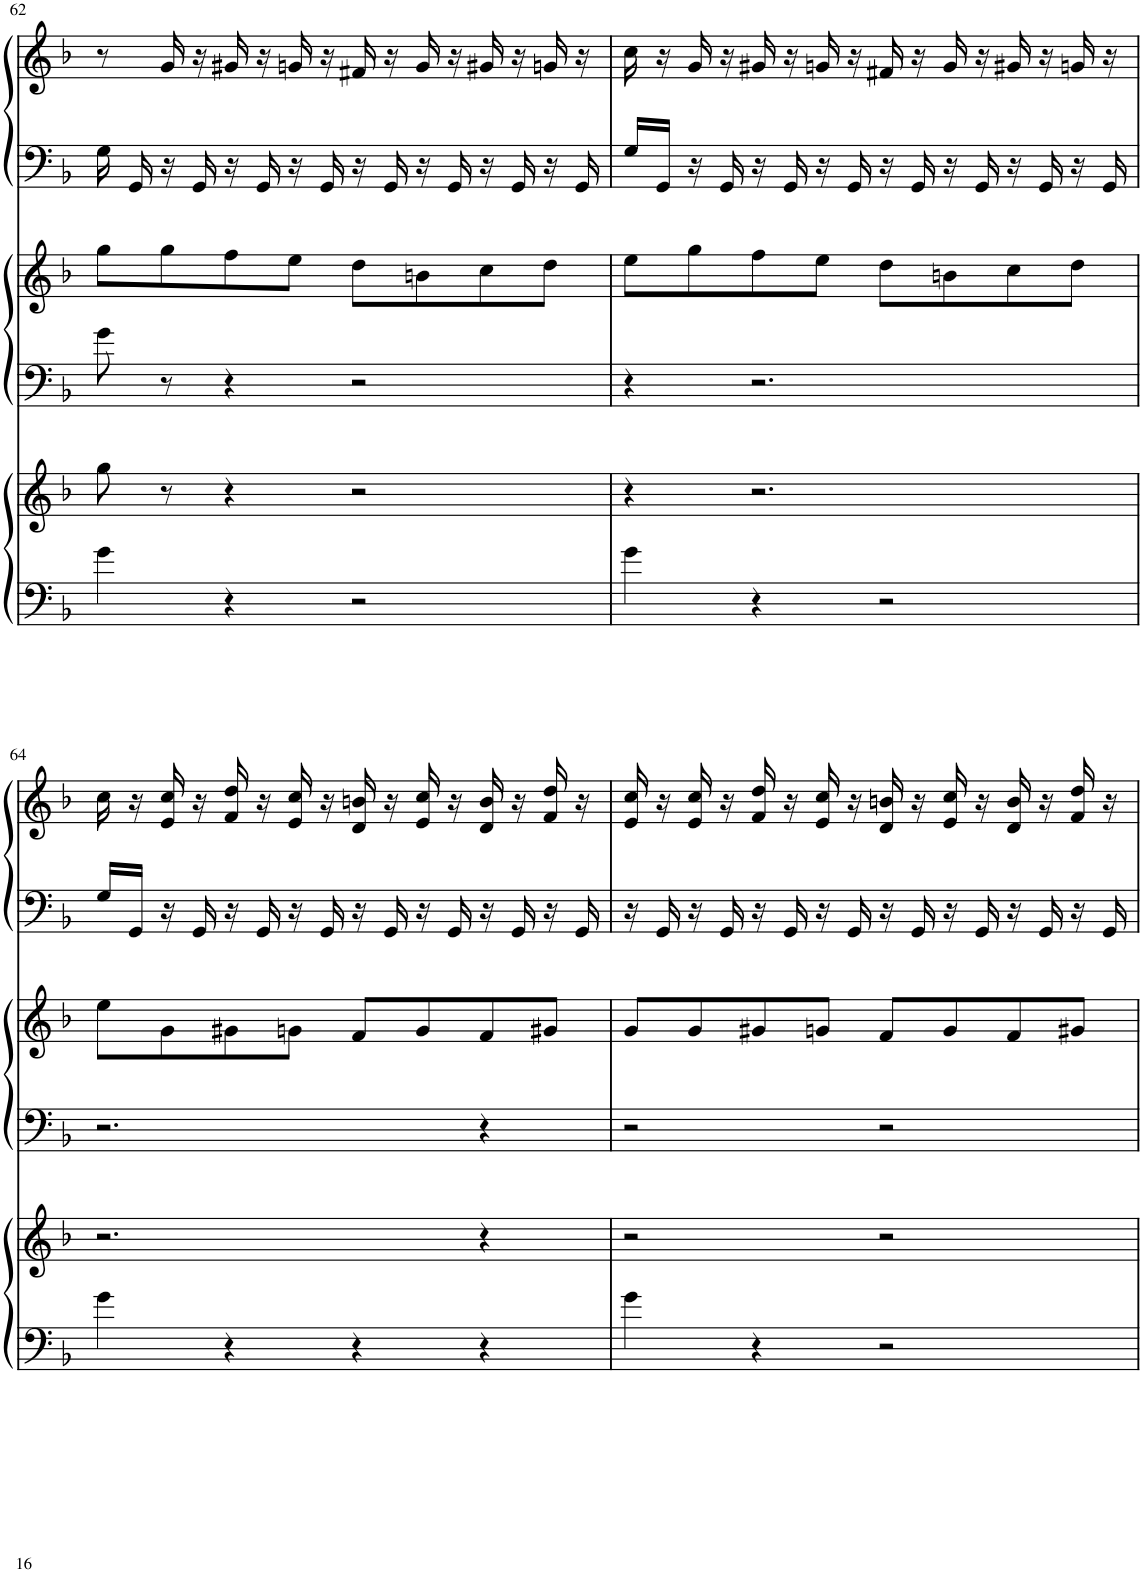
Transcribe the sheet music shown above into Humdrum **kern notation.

**kern	**kern	**kern	**kern	**kern	**kern
*part3	*part3	*part2	*part2	*part1	*part1
*staff6	*staff5	*staff4	*staff3	*staff2	*staff1
*I"Harp	*	*I"Harp	*	*I"Harp	*
*I'Hp	*	*I'Hp	*	*I'Hp	*
!!LO:PB:g=z
*clefF4	*clefG2	*clefF4	*clefG2	*clefF4	*clefG2
*k[b-]	*k[b-]	*k[b-]	*k[b-]	*k[b-]	*k[b-]
*M4/4	*M4/4	*M4/4	*M4/4	*M4/4	*M4/4
=62	=62	=62	=62	=62	=62
4g\	8gg\	8g\	8gg\L	16G\	8r
.	.	.	.	16GG/	.
.	8r	8r	8gg\	16r	16g/
.	.	.	.	16GG/	16r
4r	4r	4r	8ff\	16r	16g#X/
.	.	.	.	16GG/	16r
.	.	.	8ee\J	16r	16gn/
.	.	.	.	16GG/	16r
2r	2r	2r	8dd\L	16r	16f#X/
.	.	.	.	16GG/	16r
.	.	.	8bn\	16r	16g/
.	.	.	.	16GG/	16r
.	.	.	8cc\	16r	16g#X/
.	.	.	.	16GG/	16r
.	.	.	8dd\J	16r	16gn/
.	.	.	.	16GG/	16r
=63	=63	=63	=63	=63	=63
4g\	4r	4r	8ee\L	16G/LL	16cc\
.	.	.	.	16GG/JJ	16r
.	.	.	8gg\	16r	16g/
.	.	.	.	16GG/	16r
4r	2.r	2.r	8ff\	16r	16g#X/
.	.	.	.	16GG/	16r
.	.	.	8ee\J	16r	16gn/
.	.	.	.	16GG/	16r
2r	.	.	8dd\L	16r	16f#X/
.	.	.	.	16GG/	16r
.	.	.	8bn\	16r	16g/
.	.	.	.	16GG/	16r
.	.	.	8cc\	16r	16g#X/
.	.	.	.	16GG/	16r
.	.	.	8dd\J	16r	16gn/
.	.	.	.	16GG/	16r
!!LO:LB:g=z
=64	=64	=64	=64	=64	=64
4g\	2.r	2.r	8ee\L	16G/LL	16cc\
.	.	.	.	16GG/JJ	16r
.	.	.	8g\	16r	16e/ 16cc/
.	.	.	.	16GG/	16r
4r	.	.	8g#X\	16r	16f/ 16dd/
.	.	.	.	16GG/	16r
.	.	.	8gn\J	16r	16e/ 16cc/
.	.	.	.	16GG/	16r
4r	.	.	8f/L	16r	16d/ 16bn/
.	.	.	.	16GG/	16r
.	.	.	8g/	16r	16e/ 16cc/
.	.	.	.	16GG/	16r
4r	4r	4r	8f/	16r	16d/ 16b/
.	.	.	.	16GG/	16r
.	.	.	8g#X/J	16r	16f/ 16dd/
.	.	.	.	16GG/	16r
=65	=65	=65	=65	=65	=65
4g\	2r	2r	8g/L	16r	16e/ 16cc/
.	.	.	.	16GG/	16r
.	.	.	8g/	16r	16e/ 16cc/
.	.	.	.	16GG/	16r
4r	.	.	8g#X/	16r	16f/ 16dd/
.	.	.	.	16GG/	16r
.	.	.	8gn/J	16r	16e/ 16cc/
.	.	.	.	16GG/	16r
2r	2r	2r	8f/L	16r	16d/ 16bn/
.	.	.	.	16GG/	16r
.	.	.	8g/	16r	16e/ 16cc/
.	.	.	.	16GG/	16r
.	.	.	8f/	16r	16d/ 16b/
.	.	.	.	16GG/	16r
.	.	.	8g#X/J	16r	16f/ 16dd/
.	.	.	.	16GG/	16r
=	=	=	=	=	=
*-	*-	*-	*-	*-	*-
